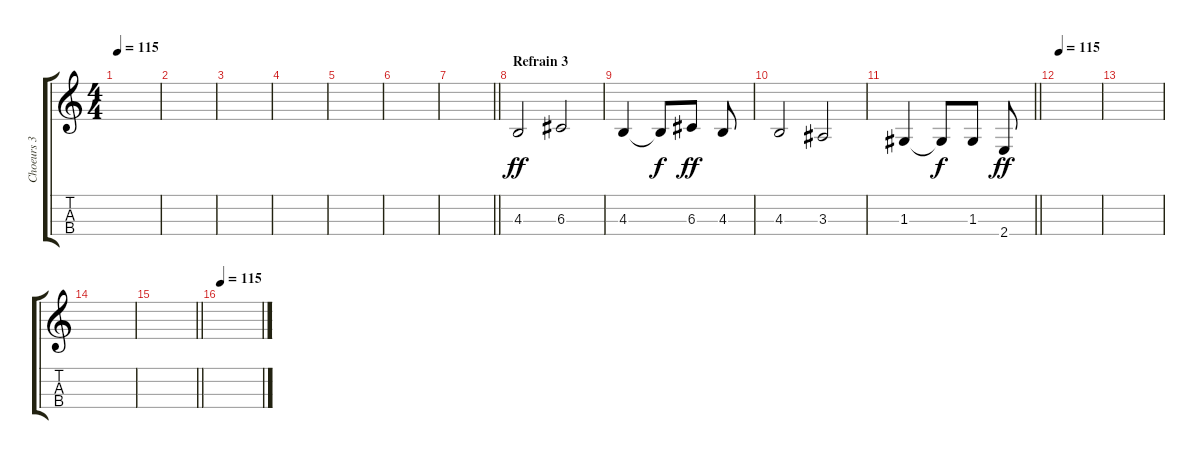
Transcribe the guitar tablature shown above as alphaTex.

\track ("Choeurs 3" "Choeurs 3") {instrument lead3calliope}
\staff {score tabs}
\tuning (E4 B3 G3 D3) {hide}
\ts (4 4)
\tempo 115
\clef g2
\ks c
|
|
|
|
|
|
\barLineRight lightlight
|
\section ("" "Refrain 3")
4.3.2{dy ff} 6.3.2 |
4.3.4 4.3{t}.8{dy f} 6.3.8{dy ff} 4.3.8 |
4.3.2 3.3.2 |
\barLineRight lightlight
1.3.4 1.3{t}.8{dy f} 1.3.8 2.4.8{dy ff} |
\tempo 115
|
|
|
\barLineRight lightlight
|
\tempo 115
